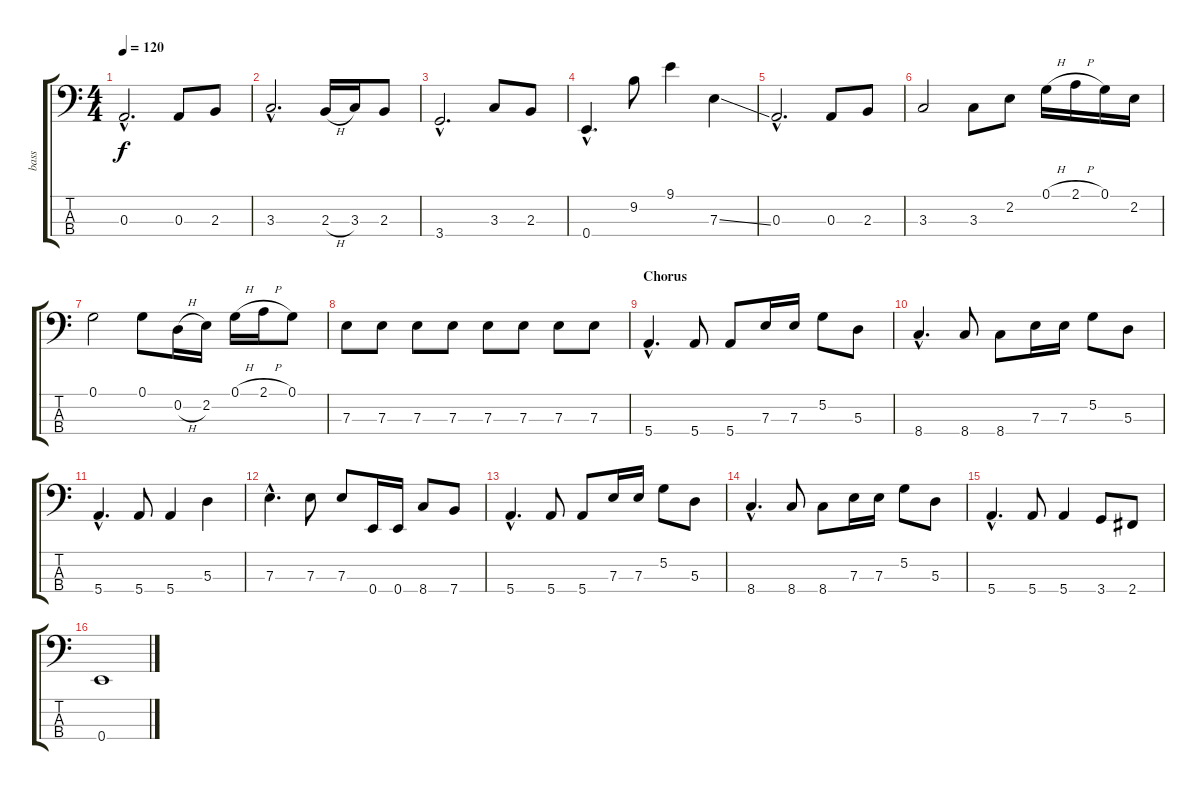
\track ("bass" "bass") {instrument electricbassfinger}
\staff {score tabs}
\tuning (G2 D2 A1 E1) {hide}
\ts (4 4)
\tempo 120
\clef f4
\ks aminor
0.3{hac}.2{d dy f} 0.3.8 2.3.8 |
3.3{hac}.2{d} 2.3{h}.16 3.3.16 2.3.8 |
3.4{hac}.2{d} 3.3.8 2.3.8 |
0.4{hac}.4{d} 9.2.8 9.1.4 7.3{ss}.4 |
0.3{hac}.2{d} 0.3.8 2.3.8 |
3.3.2 3.3.8 2.2.8 0.1{h}.16 2.1{h}.16 0.1.16 2.2.16 |
0.1.2 0.1.8 0.2{h}.16 2.2.16 0.1{h}.16 2.1{h}.16 0.1.8 |
7.3.8 7.3.8 7.3.8 7.3.8 7.3.8 7.3.8 7.3.8 7.3.8 |
\section ("" "Chorus")
\ks c
5.4{hac}.4{d} 5.4.8 5.4.8 7.3.16 7.3.16 5.2.8 5.3.8 |
8.4{hac}.4{d} 8.4.8 8.4.8 7.3.16 7.3.16 5.2.8 5.3.8 |
5.4{hac}.4{d} 5.4.8 5.4.4 5.3.4 |
7.3{hac}.4{d} 7.3.8 7.3.8 0.4.16 0.4.16 8.4.8 7.4.8 |
5.4{hac}.4{d} 5.4.8 5.4.8 7.3.16 7.3.16 5.2.8 5.3.8 |
8.4{hac}.4{d} 8.4.8 8.4.8 7.3.16 7.3.16 5.2.8 5.3.8 |
5.4{hac}.4{d} 5.4.8 5.4.4 3.4.8 2.4.8 |
0.4.1
